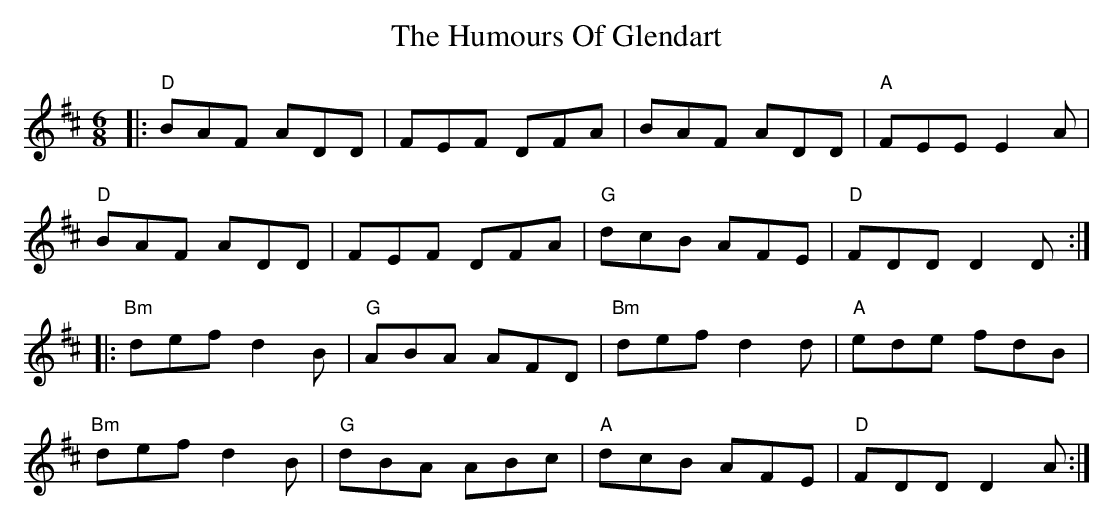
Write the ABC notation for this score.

X:1
T: The Humours Of Glendart
M: 6/8
L: 1/8
K: Dmaj
|:"D"BAF ADD|FEF DFA|BAF ADD|"A"FEE E2A|
"D"BAF ADD|FEF DFA|"G"dcB AFE|"D"FDD D2D:|
|:"Bm"def d2B|"G"ABA AFD|"Bm"def d2d|"A"ede fdB|
"Bm"def d2B|"G"dBA ABc|"A"dcB AFE|"D"FDD D2A:|
